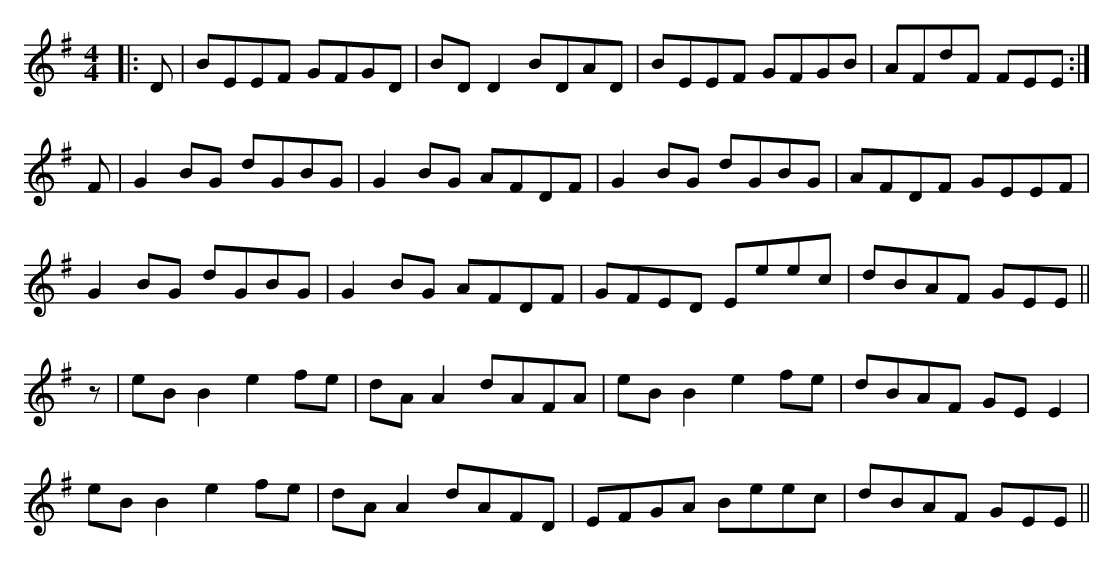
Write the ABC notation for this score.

X:1
M:4/4
K:Ador
|:D|BEEF GFGD|BDD2 BDAD|BEEF GFGB|AFdF FEE:|
F|G2BG dGBG|G2BG AFDF|G2BG dGBG|AFDF GEEF|
G2BG dGBG|G2BG AFDF|GFED Eeec|dBAF GEE||
z|eBB2 e2fe|dAA2 dAFA|eBB2 e2fe|dBAF GEE2|
eBB2 e2fe|dAA2 dAFD|EFGA Beec|dBAF GEE||
